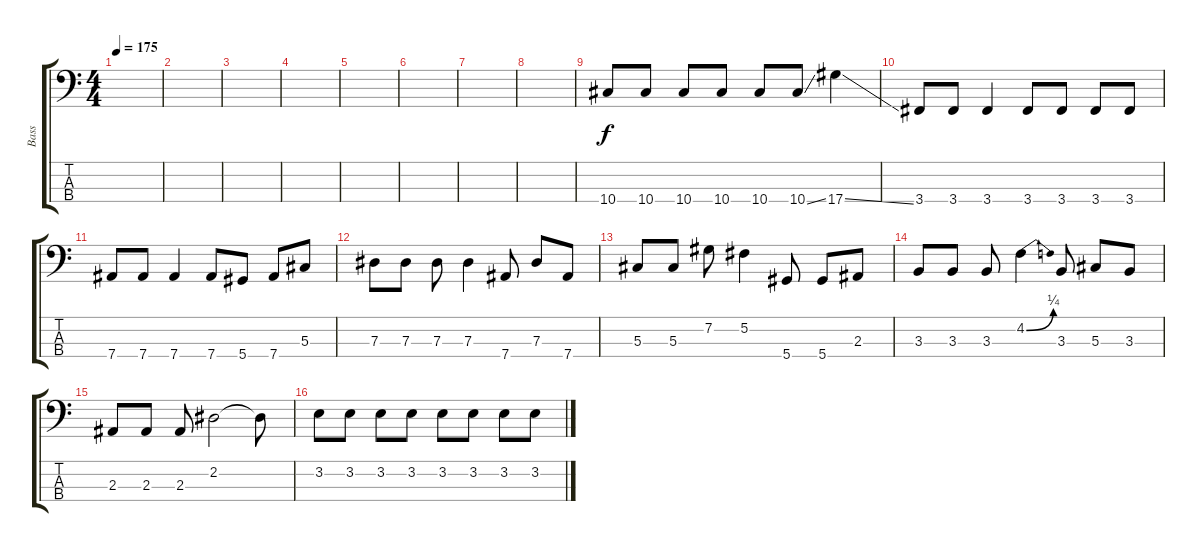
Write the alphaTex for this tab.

\track ("Bass" "Bass") {instrument electricbassfinger}
\staff {score tabs}
\tuning (Gb2 Db2 Ab1 Eb1) {hide}
\ts (4 4)
\tempo 175
\clef f4
\ks c
|
|
|
|
|
|
|
|
10.4.8 10.4.8 10.4.8 10.4.8 10.4.8 10.4{ss}.8 17.4{ss}.4 |
3.4.8 3.4.8 3.4.4 3.4.8 3.4.8 3.4.8 3.4.8 |
7.4.8 7.4.8 7.4.4 7.4.8 5.4.8 7.4.8 5.3.8 |
7.3.8 7.3.8 7.3.8 7.3.4 7.4.8 7.3.8 7.4.8 |
5.3.8 5.3.8 7.2.8 5.2.4 5.4.8 5.4.8 2.3.8 |
3.3.8 3.3.8 3.3.8 4.2{be (bend 0 0 60 1)}.4 3.3.8 5.3.8 3.3.8 |
2.3.8 2.3.8 2.3.8 2.2.2 2.2{t}.8 |
3.2.8 3.2.8 3.2.8 3.2.8 3.2.8 3.2.8 3.2.8 3.2.8
